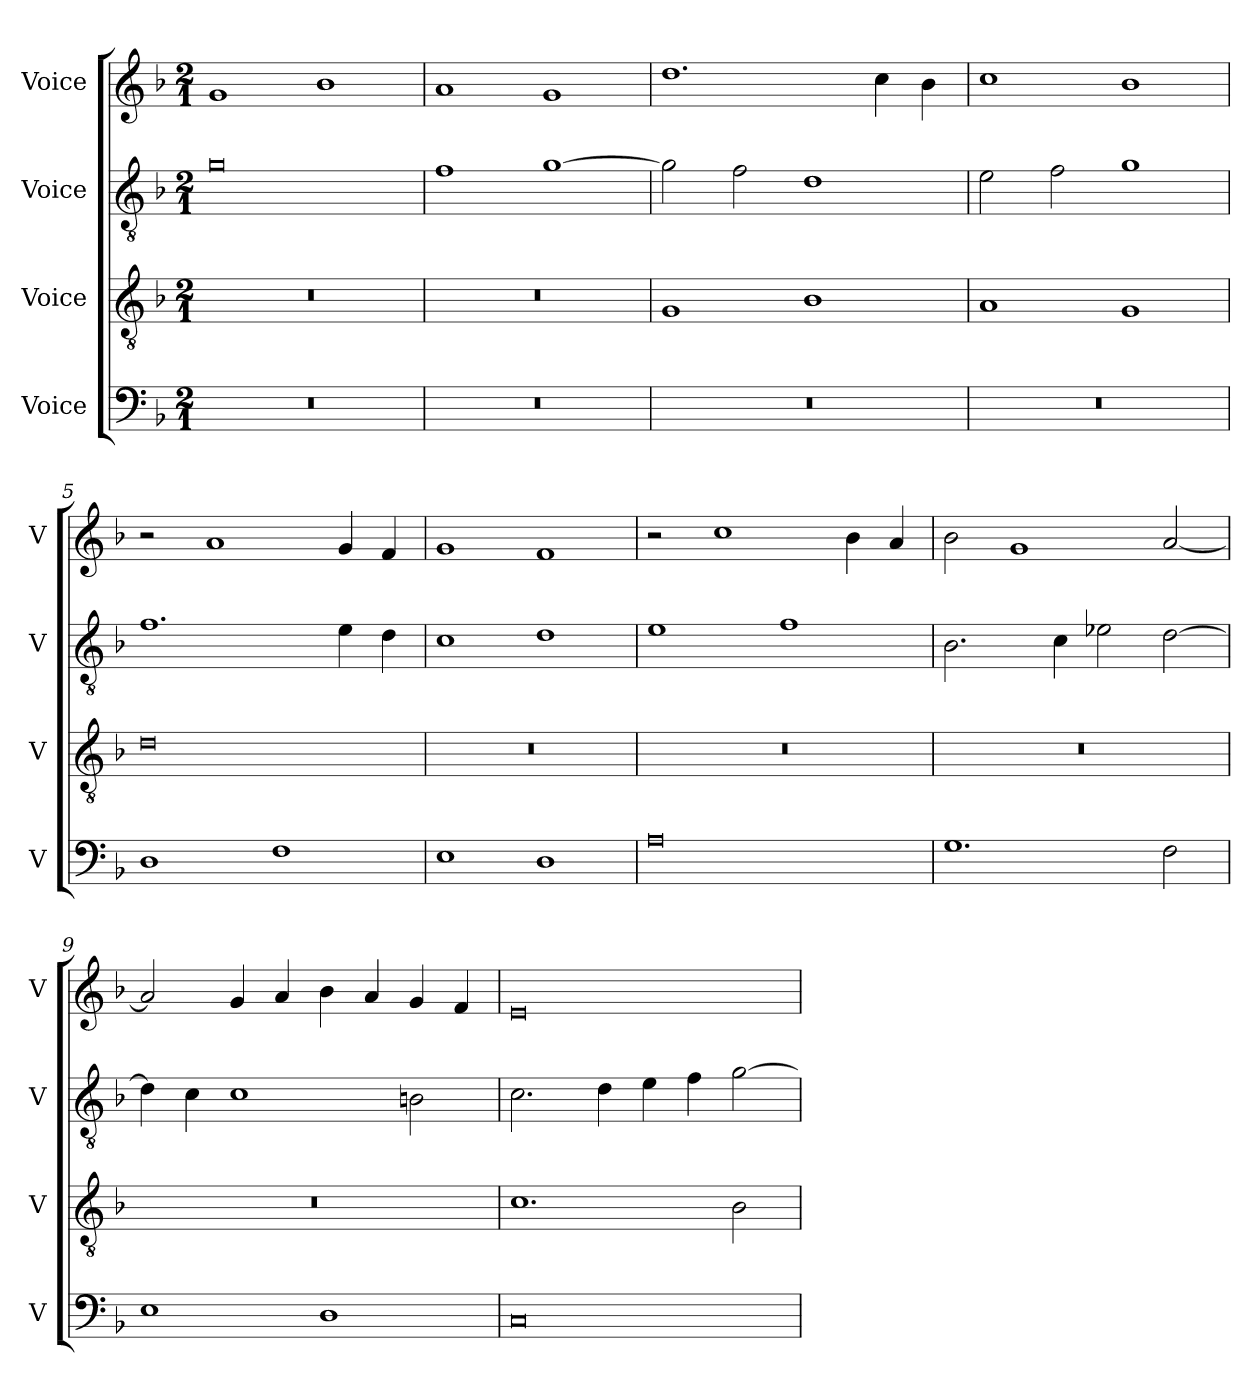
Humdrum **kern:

**kern	**kern	**kern	**kern
*part4	*part3	*part2	*part1
*staff4	*staff3	*staff2	*staff1
*I"Voice	*I"Voice	*I"Voice	*I"Voice
*I'V	*I'V	*I'V	*I'V
*clefF4	*clefGv2	*clefGv2	*clefG2
*k[b-]	*k[b-]	*k[b-]	*k[b-]
*M2/1	*M2/1	*M2/1	*M2/1
=1	=1	=1	=1
0r	0r	0g	1g
.	.	.	1b-
=2	=2	=2	=2
0r	0r	1f	1a
.	.	[1g	1g
=3	=3	=3	=3
0r	1G	2g\]	1.dd
.	.	2f\	.
.	1B-	1d	.
.	.	.	4cc\
.	.	.	4b-\
=4	=4	=4	=4
0r	1A	2e\	1cc
.	.	2f\	.
.	1G	1g	1b-
!!LO:LB:g=z
=5	=5	=5	=5
1D	0d	1.f	2r
.	.	.	1a
1F	.	.	.
.	.	4e\	4g/
.	.	4d\	4f/
=6	=6	=6	=6
1E	0r	1c	1g
1D	.	1d	1f
=7	=7	=7	=7
0A	0r	1e	2r
.	.	.	1cc
.	.	1f	.
.	.	.	4b-\
.	.	.	4a/
=8	=8	=8	=8
1.G	0r	2.B-\	2b-\
.	.	.	1g
.	.	4c\	.
.	.	2e-X\	.
2F\	.	[2d\	[2a/
!!LO:LB:g=z
=9	=9	=9	=9
1E	0r	4d\]	2a/]
.	.	4c\	.
.	.	1c	4g/
.	.	.	4a/
1D	.	.	4b-\
.	.	.	4a/
.	.	2Bn\	4g/
.	.	.	4f/
=10	=10	=10	=10
0C	1.c	2.c\	0e
.	.	4d\	.
.	.	4e\	.
.	.	4f\	.
.	2B-\	[2g\	.
=	=	=	=
*-	*-	*-	*-
